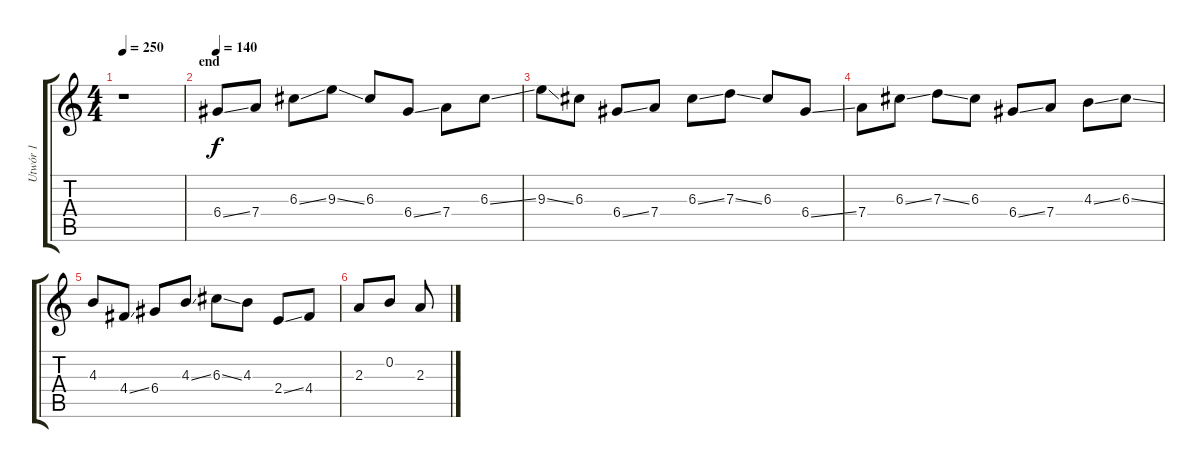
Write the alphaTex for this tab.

\track ("Utwór 1" "Utwór 1") {instrument acousticguitarsteel}
\staff {score tabs}
\tuning (E4 B3 G3 D3 A2 E2) {hide}
\ts (4 4)
\tempo 250
\clef g2
\ks c
r.1{dy f} |
\section ("" "end")
\tempo 140
6.4{ss}.8 7.4.8 6.3{ss}.8 9.3{ss}.8 6.3.8 6.4{ss}.8 7.4.8 6.3{ss}.8 |
9.3{ss}.8 6.3.8 6.4{ss}.8 7.4.8 6.3{ss}.8 7.3{ss}.8 6.3.8 6.4{ss}.8 |
7.4.8 6.3{ss}.8 7.3{ss}.8 6.3.8 6.4{ss}.8 7.4.8 4.3{ss}.8 6.3{ss}.8 |
4.3.8 4.4{ss}.8 6.4.8 4.3{ss}.8 6.3{ss}.8 4.3.8 2.4{ss}.8 4.4.8 |
2.3.8 0.2.8 2.3.8
